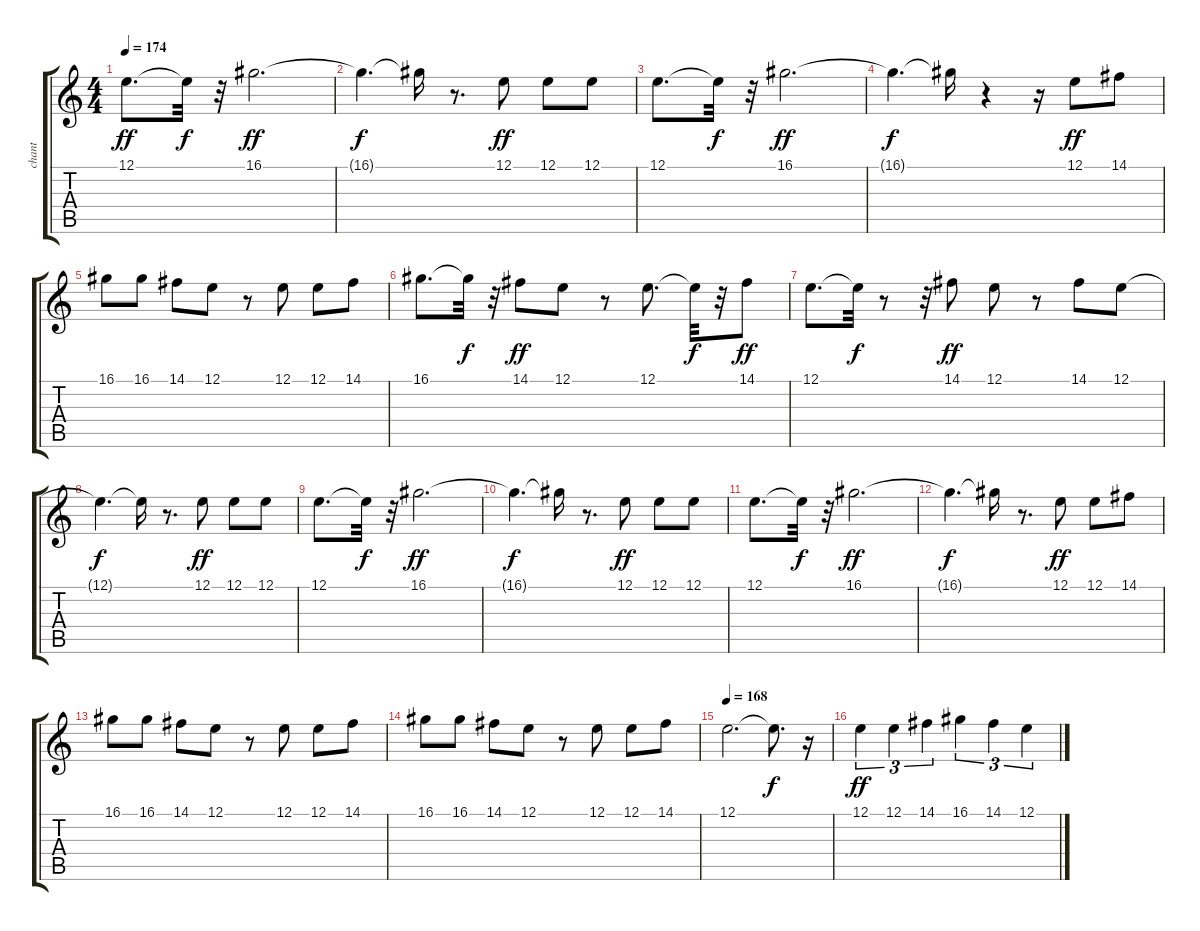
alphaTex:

\track ("chant" "chant") {instrument trumpet}
\staff {score tabs}
\tuning (E4 B3 G3 D3 A2 E2) {hide}
\ts (4 4)
\tempo 174
\clef g2
\ks c
12.1.8{d dy ff} 12.1{t}.32{dy f} r.32 16.1.2{d dy ff} |
16.1{t}.4{d dy f} 16.1{t}.16 r.8{d} 12.1.8{dy ff} 12.1.8 12.1.8 |
12.1.8{d} 12.1{t}.32{dy f} r.32 16.1.2{d dy ff} |
16.1{t}.4{d dy f} 16.1{t}.16 r.4 r.16 12.1.8{dy ff} 14.1.8 |
16.1.8 16.1.8 14.1.8 12.1.8 r.8 12.1.8 12.1.8 14.1.8 |
16.1.8{d} 16.1{t}.32{dy f} r.32 14.1.8{dy ff} 12.1.8 r.8 12.1.8{d} 12.1{t}.32{dy f} r.32 14.1.8{dy ff} |
12.1.8{d} 12.1{t}.32{dy f} r.8 r.32 14.1.8{dy ff} 12.1.8 r.8 14.1.8 12.1.8 |
12.1{t}.4{d dy f} 12.1{t}.16 r.8{d} 12.1.8{dy ff} 12.1.8 12.1.8 |
12.1.8{d} 12.1{t}.32{dy f} r.32 16.1.2{d dy ff} |
16.1{t}.4{d dy f} 16.1{t}.16 r.8{d} 12.1.8{dy ff} 12.1.8 12.1.8 |
12.1.8{d} 12.1{t}.32{dy f} r.32 16.1.2{d dy ff} |
16.1{t}.4{d dy f} 16.1{t}.16 r.8{d} 12.1.8{dy ff} 12.1.8 14.1.8 |
16.1.8 16.1.8 14.1.8 12.1.8 r.8 12.1.8 12.1.8 14.1.8 |
16.1.8 16.1.8 14.1.8 12.1.8 r.8 12.1.8 12.1.8 14.1.8 |
\tempo 168
12.1.2{d} 12.1{t}.8{d dy f} r.16 |
12.1.4{tu (3 2) dy ff} 12.1.4{tu (3 2)} 14.1.4{tu (3 2)} 16.1.4{tu (3 2)} 14.1.4{tu (3 2)} 12.1.4{tu (3 2)}
